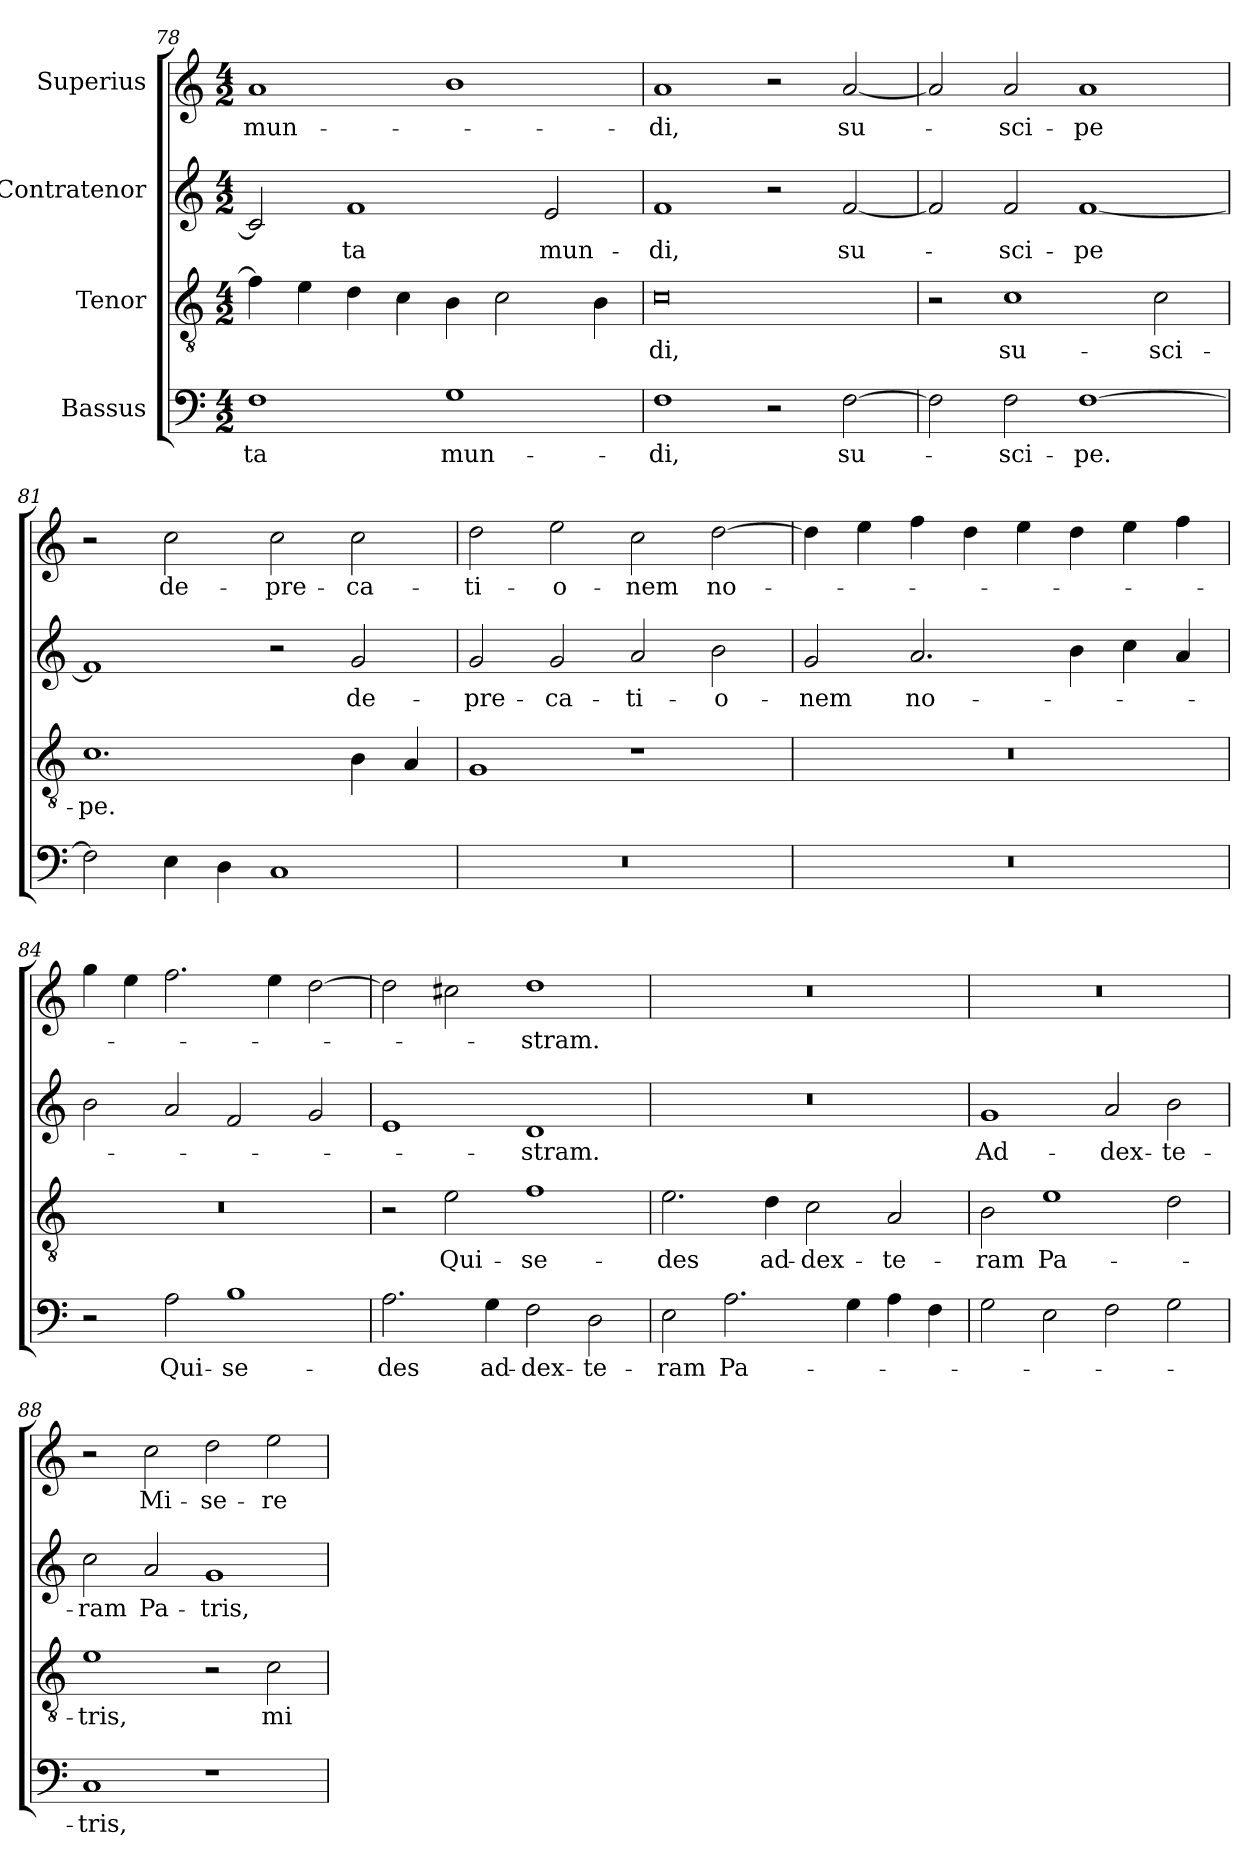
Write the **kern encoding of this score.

**kern	**text	**kern	**text	**kern	**text	**kern	**text
*part4	*part4	*part3	*part3	*part2	*part2	*part1	*part1
*staff4	*staff4	*staff3	*staff3	*staff2	*staff2	*staff1	*staff1
*I"Bassus	*	*I"Tenor	*	*I"Contratenor	*	*I"Superius	*
*clefF4	*	*clefGv2	*	*clefG2	*	*clefG2	*
*k[]	*	*k[]	*	*k[]	*	*k[]	*
*M4/2	*	*M4/2	*	*M4/2	*	*M4/2	*
=78	=78	=78	=78	=78	=78	=78	=78
1F\	-ta	4f\]	.	2c/]	.	1a/	mun-
.	.	4e\	.	.	.	.	.
.	.	4d\	.	1f/	-ta	.	.
.	.	4c\	.	.	.	.	.
1G\	mun-	4B\	.	.	.	1b\	.
.	.	2c\	.	.	.	.	.
.	.	.	.	2e/	mun-	.	.
.	.	4B\	.	.	.	.	.
=79	=79	=79	=79	=79	=79	=79	=79
1F\	-di,	0c\	-di,	1f/	-di,	1a/	-di,
2r	.	.	.	2r	.	2r	.
[2F\	su-	.	.	[2f/	su-	[2a/	su-
=80	=80	=80	=80	=80	=80	=80	=80
2F\]	.	2r	.	2f/]	.	2a/]	.
2F\	-sci-	1c\	su-	2f/	-sci-	2a/	-sci-
[1F\	-pe.	.	.	[1f/	-pe	1a/	-pe
.	.	2c\	-sci-	.	.	.	.
=81	=81	=81	=81	=81	=81	=81	=81
2F\]	.	1.c\	-pe.	1f/]	.	2r	.
4E\	.	.	.	.	.	2cc\	de-
4D\	.	.	.	.	.	.	.
1C/	.	.	.	2r	.	2cc\	-pre-
.	.	4B\	.	2g/	de-	2cc\	-ca-
.	.	4A/	.	.	.	.	.
=82	=82	=82	=82	=82	=82	=82	=82
0r	.	1G/	.	2g/	-pre-	2dd\	-ti-
.	.	.	.	2g/	-ca-	2ee\	-o-
.	.	1r	.	2a/	-ti-	2cc\	-nem
.	.	.	.	2b\	-o-	[2dd\	no-
=83	=83	=83	=83	=83	=83	=83	=83
0r	.	0r	.	2g/	-nem	4dd\]	.
.	.	.	.	.	.	4ee\	.
.	.	.	.	2.a/	no-	4ff\	.
.	.	.	.	.	.	4dd\	.
.	.	.	.	.	.	4ee\	.
.	.	.	.	4b\	.	4dd\	.
.	.	.	.	4cc\	.	4ee\	.
.	.	.	.	4a/	.	4ff\	.
=84	=84	=84	=84	=84	=84	=84	=84
2r	.	0r	.	2b\	.	4gg\	.
.	.	.	.	.	.	4ee\	.
2A\	Qui-	.	.	2a/	.	2.ff\	.
1B\	se-	.	.	2f/	.	.	.
.	.	.	.	.	.	4ee\	.
.	.	.	.	2g/	.	[2dd\	.
=85	=85	=85	=85	=85	=85	=85	=85
2.A\	-des	2r	.	1e/	.	2dd\]	.
.	.	2e\	Qui-	.	.	2cc#X\	.
4G\	ad-	.	.	.	.	.	.
2F\	dex-	1f\	se-	1d/	-stram.	1dd\	-stram.
2D\	-te-	.	.	.	.	.	.
=86	=86	=86	=86	=86	=86	=86	=86
2E\	-ram	2.e\	-des	0r	.	0r	.
2.A\	Pa-	.	.	.	.	.	.
.	.	4d\	ad-	.	.	.	.
.	.	2c\	dex-	.	.	.	.
4G\	.	.	.	.	.	.	.
4A\	.	2A/	-te-	.	.	.	.
4F\	.	.	.	.	.	.	.
=87	=87	=87	=87	=87	=87	=87	=87
2G\	.	2B\	-ram	1g/	Ad-	0r	.
2E\	.	1e\	Pa-	.	.	.	.
2F\	.	.	.	2a/	dex-	.	.
2G\	.	2d\	.	2b\	-te-	.	.
=88	=88	=88	=88	=88	=88	=88	=88
1C/	-tris,	1e\	-tris,	2cc\	-ram	2r	.
.	.	.	.	2a/	Pa-	2cc\	Mi-
1r	.	2r	.	1g/	-tris,	2dd\	-se-
.	.	2c\	mi-	.	.	2ee\	-re-
=	=	=	=	=	=	=	=
*-	*-	*-	*-	*-	*-	*-	*-
